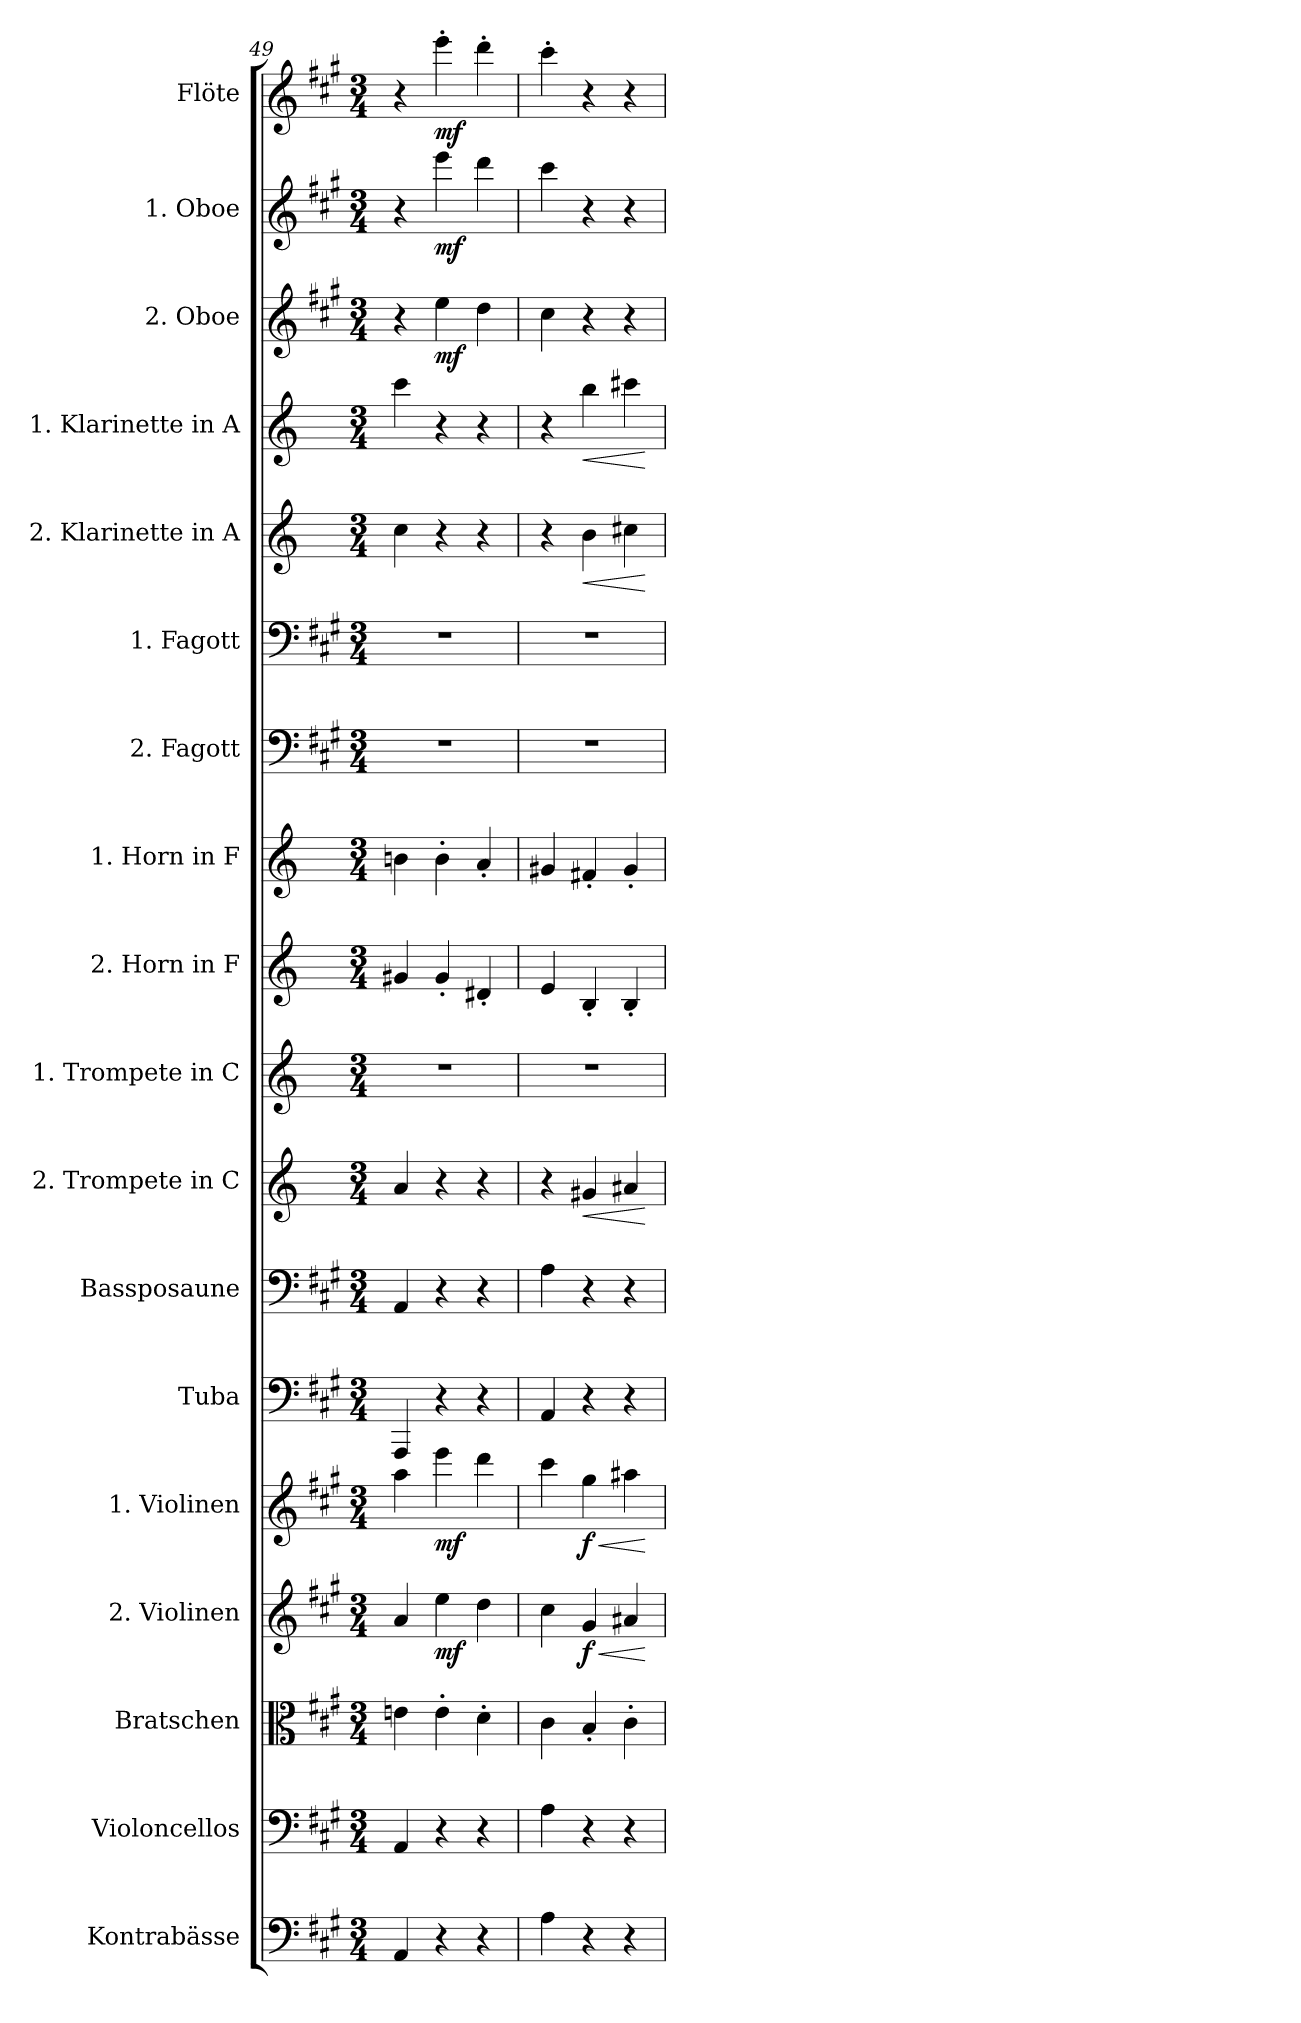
**kern	**kern	**kern	**kern	**dynam	**kern	**dynam	**kern	**kern	**kern	**dynam	**kern	**kern	**kern	**kern	**kern	**kern	**dynam	**kern	**dynam	**kern	**dynam	**kern	**dynam	**kern	**dynam
*part18	*part17	*part16	*part15	*part15	*part14	*part14	*part13	*part12	*part11	*part11	*part10	*part9	*part8	*part7	*part6	*part5	*part5	*part4	*part4	*part3	*part3	*part2	*part2	*part1	*part1
*staff18	*staff17	*staff16	*staff15	*staff15	*staff14	*staff14	*staff13	*staff12	*staff11	*staff11	*staff10	*staff9	*staff8	*staff7	*staff6	*staff5	*staff5	*staff4	*staff4	*staff3	*staff3	*staff2	*staff2	*staff1	*staff1
*I"Kontrabässe	*I"Violoncellos	*I"Bratschen	*I"2. Violinen	*	*I"1. Violinen	*	*I"Tuba	*I"Bassposaune	*I"2. Trompete in C	*	*I"1. Trompete in C	*I"2. Horn in F	*I"1. Horn in F	*I"2. Fagott	*I"1. Fagott	*I"2. Klarinette in A	*	*I"1. Klarinette in A	*	*I"2. Oboe	*	*I"1. Oboe	*	*I"Flöte	*
*I'Kbs.	*I'Vcs.	*I'Bran.	*I'2. Vln.	*	*I'1. Vln.	*	*I'Tba.	*I'B.psn.	*	*	*	*	*	*I'2. Fgt.	*I'1. Fgt.	*	*	*	*	*I'2. Ob.	*	*I'1. Ob.	*	*I'Fl.	*
!!LO:PB:g=z
*clefF4	*clefF4	*clefC3	*clefG2	*	*clefG2	*	*clefF4	*clefF4	*clefG2	*	*clefG2	*clefG2	*clefG2	*clefF4	*clefF4	*clefG2	*	*clefG2	*	*clefG2	*	*clefG2	*	*clefG2	*
*ITrd7c12	*	*	*	*	*	*	*	*	*	*	*	*ITrd4c7	*ITrd4c7	*	*	*ITrd2c3	*	*ITrd2c3	*	*	*	*	*	*	*
*k[f#c#g#]	*k[f#c#g#]	*k[f#c#g#]	*k[f#c#g#]	*	*k[f#c#g#]	*	*k[f#c#g#]	*k[f#c#g#]	*k[]	*	*k[]	*k[b-]	*k[b-]	*k[f#c#g#]	*k[f#c#g#]	*k[f#c#g#]	*	*k[f#c#g#]	*	*k[f#c#g#]	*	*k[f#c#g#]	*	*k[f#c#g#]	*
*M3/4	*M3/4	*M3/4	*M3/4	*	*M3/4	*	*M3/4	*M3/4	*M3/4	*	*M3/4	*M3/4	*M3/4	*M3/4	*M3/4	*M3/4	*	*M3/4	*	*M3/4	*	*M3/4	*	*M3/4	*
=49	=49	=49	=49	=49	=49	=49	=49	=49	=49	=49	=49	=49	=49	=49	=49	=49	=49	=49	=49	=49	=49	=49	=49	=49	=49
4AAA/	4AA/	4en\	4a/	.	4aa\	.	4AAA/	4AA/	4a/	.	2.r	4c#X/	4en\	2.r	2.r	4a\	.	4aa\	.	4r	.	4r	.	4r	.
!	!	!	!	!LO:DY:b	!	!LO:DY:b	!	!	!	!	!	!	!	!	!	!	!	!	!	!	!LO:DY:b	!	!LO:DY:b	!	!LO:DY:b
4r	4r	4e'\	4ee\	mf	4eee\	mf	4r	4r	4r	.	.	4c#'/	4e'\	.	.	4r	.	4r	.	4ee\	mf	4eee\	mf	4eee'\	mf
4r	4r	4d'\	4dd\	.	4ddd\	.	4r	4r	4r	.	.	4G#X'/	4d'/	.	.	4r	.	4r	.	4dd\	.	4ddd\	.	4ddd'\	.
=50	=50	=50	=50	=50	=50	=50	=50	=50	=50	=50	=50	=50	=50	=50	=50	=50	=50	=50	=50	=50	=50	=50	=50	=50	=50
4AA\	4A\	4c#\	4cc#\	.	4ccc#\	.	4AA/	4A\	4r	.	2.r	4A/	4c#X/	2.r	2.r	4r	.	4r	.	4cc#\	.	4ccc#\	.	4ccc#'\	.
!	!	!	!	!LO:HP:b	!	!LO:HP:b	!	!	!	!LO:HP:b	!	!	!	!	!	!	!LO:HP:b	!	!LO:HP:b	!	!	!	!	!	!
!	!	!	!	!LO:DY:n=1:b	!	!LO:DY:n=1:b	!	!	!	!	!	!	!	!	!	!	!	!	!	!	!	!	!	!	!
4r	4r	4B'/	4g#/	< f	4gg#\	< f	4r	4r	4g#X/	<	.	4E'/	4Bn'/	.	.	4g#\	<	4gg#\	<	4r	.	4r	.	4r	.
4r	4r	4c#'\	4a#X/	.	4aa#X\	.	4r	4r	4a#X/	.	.	4E'/	4c#'/	.	.	4a#X\	.	4aa#X\	.	4r	.	4r	.	4r	.
.	.	.	.	[	.	[	.	.	.	[	.	.	.	.	.	.	[	.	[	.	.	.	.	.	.
=	=	=	=	=	=	=	=	=	=	=	=	=	=	=	=	=	=	=	=	=	=	=	=	=	=
*-	*-	*-	*-	*-	*-	*-	*-	*-	*-	*-	*-	*-	*-	*-	*-	*-	*-	*-	*-	*-	*-	*-	*-	*-	*-
